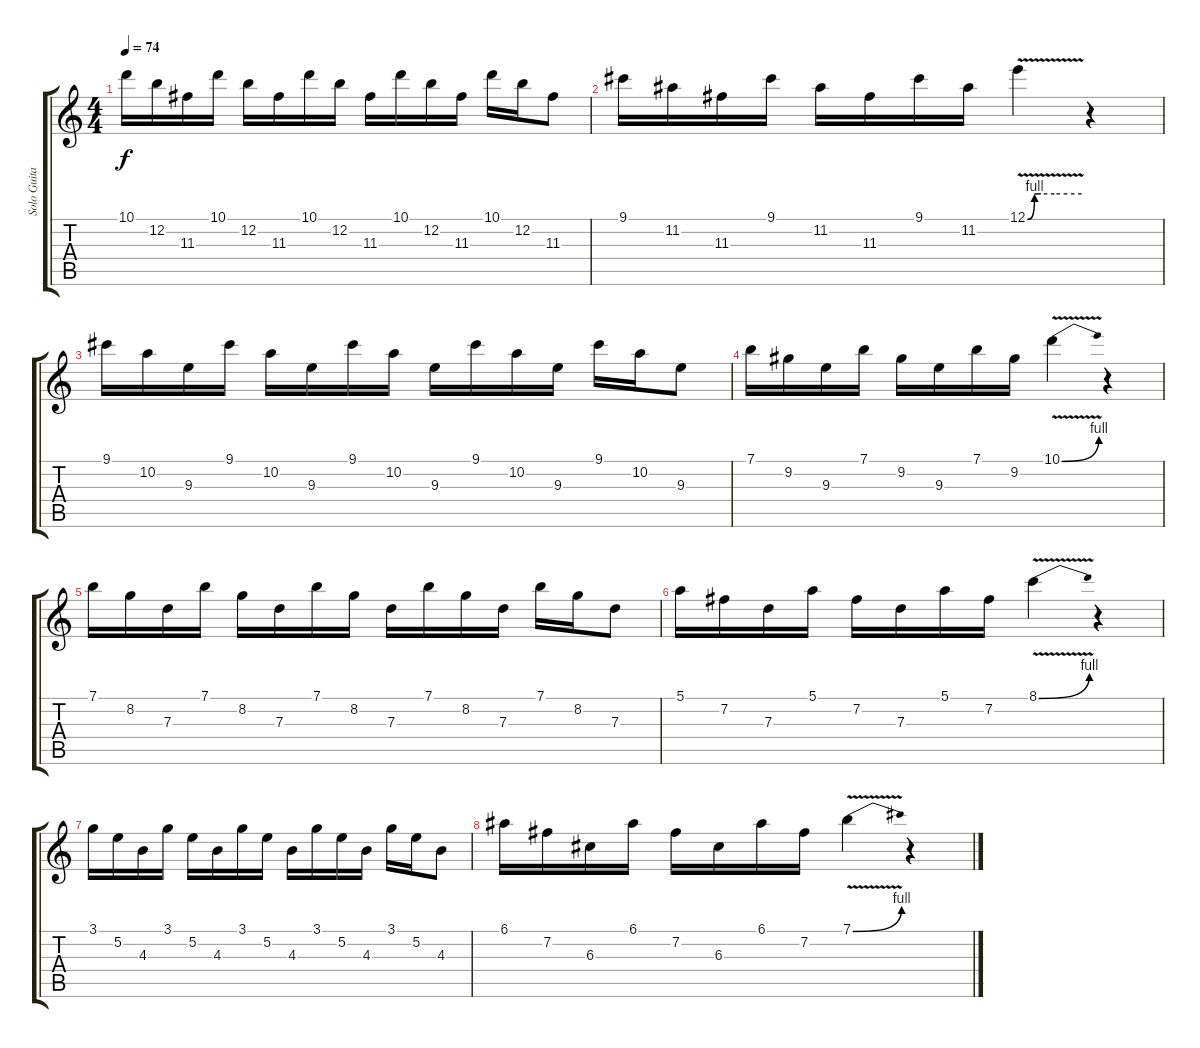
\track ("Solo Guitar #2" "Solo Guita") {instrument distortionguitar}
\staff {score tabs}
\tuning (E4 B3 G3 D3 A2 E2) {hide}
\ts (4 4)
\tempo 74
\clef g2
\ks c
10.1.16{dy f volume 8} 12.2.16 11.3.16 10.1.16 12.2.16 11.3.16 10.1.16 12.2.16 11.3.16 10.1.16 12.2.16 11.3.16 10.1.16 12.2.16 11.3.8 |
9.1.16 11.2.16 11.3.16 9.1.16 11.2.16 11.3.16 9.1.16 11.2.16 12.1{be (custom 0 0 8 4 15 4 30 4 60 4) v}.4 r.4 |
9.1.16 10.2.16 9.3.16 9.1.16 10.2.16 9.3.16 9.1.16 10.2.16 9.3.16 9.1.16 10.2.16 9.3.16 9.1.16 10.2.16 9.3.8 |
7.1.16 9.2.16 9.3.16 7.1.16 9.2.16 9.3.16 7.1.16 9.2.16 10.1{be (bend 0 0 60 4) v}.4 r.4 |
7.1.16{volume 0} 8.2.16 7.3.16 7.1.16 8.2.16 7.3.16 7.1.16 8.2.16 7.3.16 7.1.16 8.2.16 7.3.16 7.1.16 8.2.16 7.3.8 |
5.1.16 7.2.16 7.3.16 5.1.16 7.2.16 7.3.16 5.1.16 7.2.16 8.1{be (bend 0 0 60 4) v}.4 r.4 |
3.1.16 5.2.16 4.3.16 3.1.16 5.2.16 4.3.16 3.1.16 5.2.16 4.3.16 3.1.16 5.2.16 4.3.16 3.1.16 5.2.16 4.3.8 |
6.1.16 7.2.16 6.3.16 6.1.16 7.2.16 6.3.16 6.1.16 7.2.16 7.1{be (bend 0 0 60 4) v}.4 r.4
